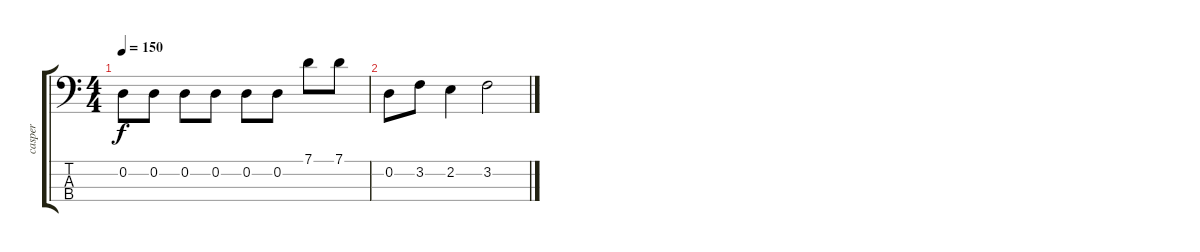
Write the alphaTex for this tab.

\track ("casper" "casper") {instrument electricbasspick}
\staff {score tabs}
\tuning (G2 D2 A1 E1) {hide}
\ts (4 4)
\tempo 150
\clef f4
\ks c
0.2.8{dy f} 0.2.8 0.2.8 0.2.8 0.2.8 0.2.8 7.1.8 7.1.8 |
0.2.8 3.2.8 2.2.4 3.2.2
